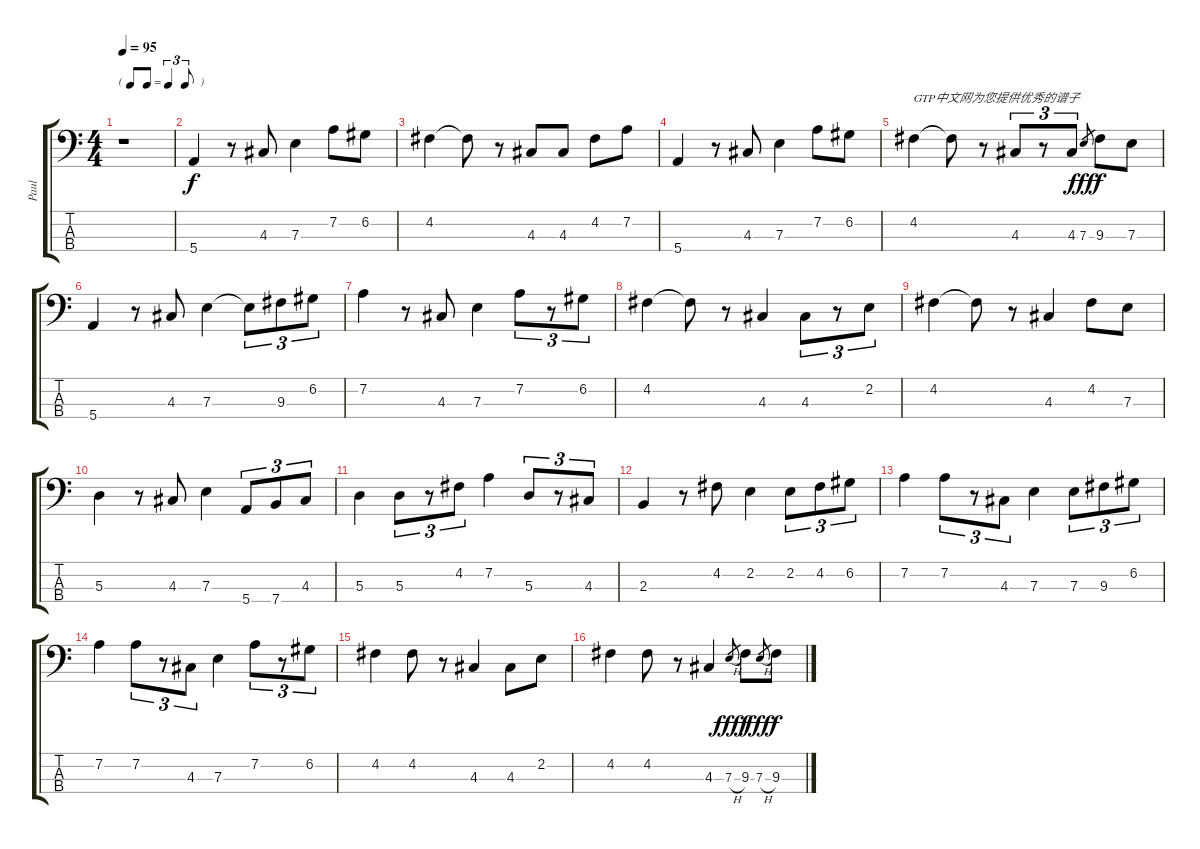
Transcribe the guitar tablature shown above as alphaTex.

\track ("Paul" "Paul") {instrument electricbassfinger}
\staff {score tabs}
\tuning (G2 D2 A1 E1) {hide}
\ts (4 4)
\tf triplet8th
\tempo 95
\clef f4
\ks c
r.1{dy f instrument electricbassfinger} |
5.4.4 r.8 4.3.8 7.3.4 7.2.8 6.2.8 |
4.2.4 4.2{t}.8 r.8 4.3.8 4.3.8 4.2.8 7.2.8 |
5.4.4 r.8 4.3.8 7.3.4 7.2.8 6.2.8 |
4.2.4{txt "GTP中文网为您提供优秀的谱子"} 4.2{t}.8 r.8 4.3.8{tu (3 2)} r.8{tu (3 2)} 4.3.8{tu (3 2)} 7.3.8{gr dy fff} 9.3.8{dy f} 7.3.8 |
5.4.4 r.8 4.3.8 7.3.4 7.3{t}.8{tu (3 2)} 9.3.8{tu (3 2)} 6.2.8{tu (3 2)} |
7.2.4 r.8 4.3.8 7.3.4 7.2.8{tu (3 2)} r.8{tu (3 2)} 6.2.8{tu (3 2)} |
4.2.4 4.2{t}.8 r.8 4.3.4 4.3.8{tu (3 2)} r.8{tu (3 2)} 2.2.8{tu (3 2)} |
4.2.4 4.2{t}.8 r.8 4.3.4 4.2.8 7.3.8 |
5.3.4 r.8 4.3.8 7.3.4 5.4.8{tu (3 2)} 7.4.8{tu (3 2)} 4.3.8{tu (3 2)} |
5.3.4 5.3.8{tu (3 2)} r.8{tu (3 2)} 4.2.8{tu (3 2)} 7.2.4 5.3.8{tu (3 2)} r.8{tu (3 2)} 4.3.8{tu (3 2)} |
2.3.4 r.8 4.2.8 2.2.4 2.2.8{tu (3 2)} 4.2.8{tu (3 2)} 6.2.8{tu (3 2)} |
7.2.4 7.2.8{tu (3 2)} r.8{tu (3 2)} 4.3.8{tu (3 2)} 7.3.4 7.3.8{tu (3 2)} 9.3.8{tu (3 2)} 6.2.8{tu (3 2)} |
7.2.4 7.2.8{tu (3 2)} r.8{tu (3 2)} 4.3.8{tu (3 2)} 7.3.4 7.2.8{tu (3 2)} r.8{tu (3 2)} 6.2.8{tu (3 2)} |
4.2.4 4.2.8 r.8 4.3.4 4.3.8 2.2.8 |
4.2.4 4.2.8 r.8 4.3.4 7.3{h}.8{gr dy fff} 9.3.8{dy f} 7.3{h}.8{gr dy fff} 9.3.8{dy f}
